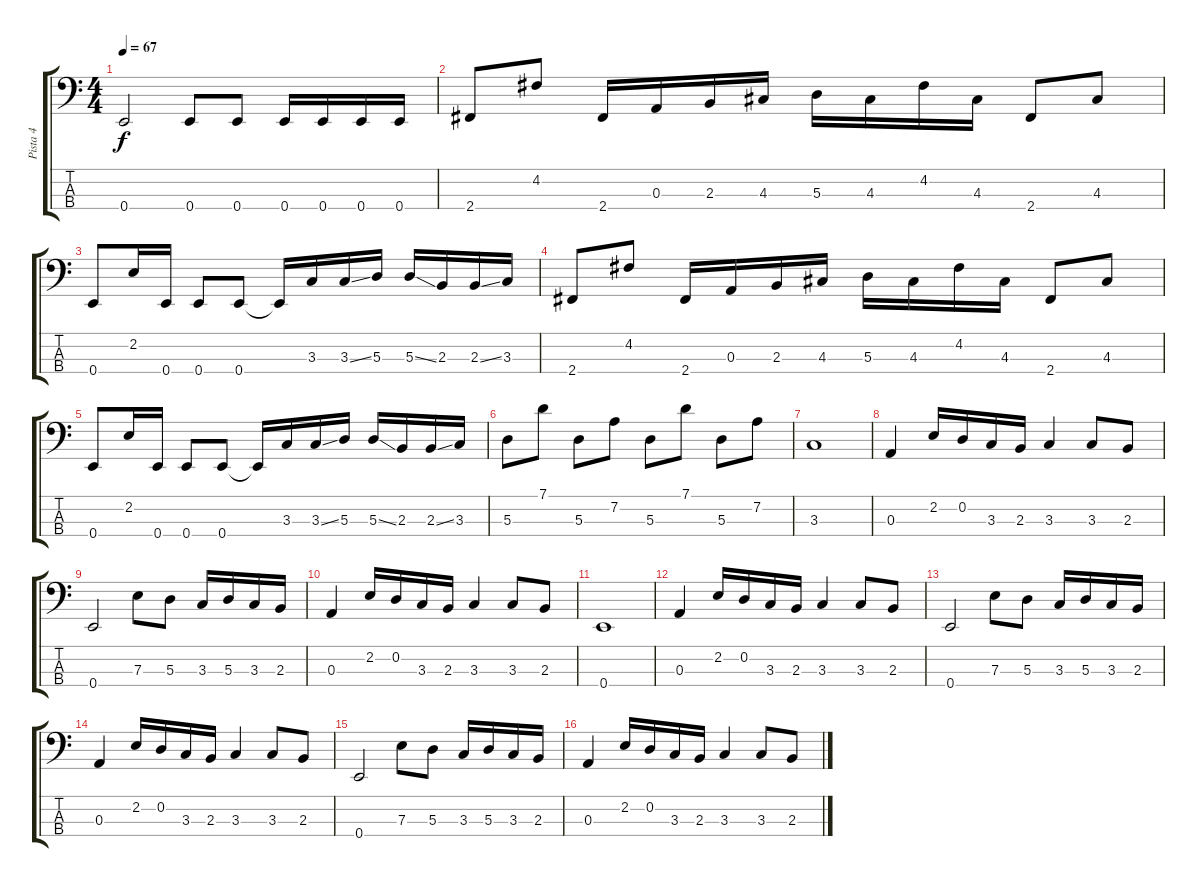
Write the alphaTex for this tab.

\track ("Pista 4" "Pista 4") {instrument electricbassfinger}
\staff {score tabs}
\tuning (G2 D2 A1 E1) {hide}
\ts (4 4)
\tempo 67
\clef f4
\ks c
0.4.2{dy f} 0.4.8 0.4.8 0.4.16 0.4.16 0.4.16 0.4.16 |
2.4.8 4.2.8 2.4.16 0.3.16 2.3.16 4.3.16 5.3.16 4.3.16 4.2.16 4.3.16 2.4.8 4.3.8 |
0.4.8 2.2.16 0.4.16 0.4.8 0.4.8 0.4{t}.16 3.3.16 3.3{ss}.16 5.3.16 5.3{ss}.16 2.3.16 2.3{ss}.16 3.3.16 |
2.4.8 4.2.8 2.4.16 0.3.16 2.3.16 4.3.16 5.3.16 4.3.16 4.2.16 4.3.16 2.4.8 4.3.8 |
0.4.8 2.2.16 0.4.16 0.4.8 0.4.8 0.4{t}.16 3.3.16 3.3{ss}.16 5.3.16 5.3{ss}.16 2.3.16 2.3{ss}.16 3.3.16 |
5.3.8 7.1.8 5.3.8 7.2.8 5.3.8 7.1.8 5.3.8 7.2.8 |
3.3.1 |
0.3.4 2.2.16 0.2.16 3.3.16 2.3.16 3.3.4 3.3.8 2.3.8 |
0.4.2 7.3.8 5.3.8 3.3.16 5.3.16 3.3.16 2.3.16 |
0.3.4 2.2.16 0.2.16 3.3.16 2.3.16 3.3.4 3.3.8 2.3.8 |
0.4.1 |
0.3.4 2.2.16 0.2.16 3.3.16 2.3.16 3.3.4 3.3.8 2.3.8 |
0.4.2 7.3.8 5.3.8 3.3.16 5.3.16 3.3.16 2.3.16 |
0.3.4 2.2.16 0.2.16 3.3.16 2.3.16 3.3.4 3.3.8 2.3.8 |
0.4.2 7.3.8 5.3.8 3.3.16 5.3.16 3.3.16 2.3.16 |
0.3.4 2.2.16 0.2.16 3.3.16 2.3.16 3.3.4 3.3.8 2.3.8
